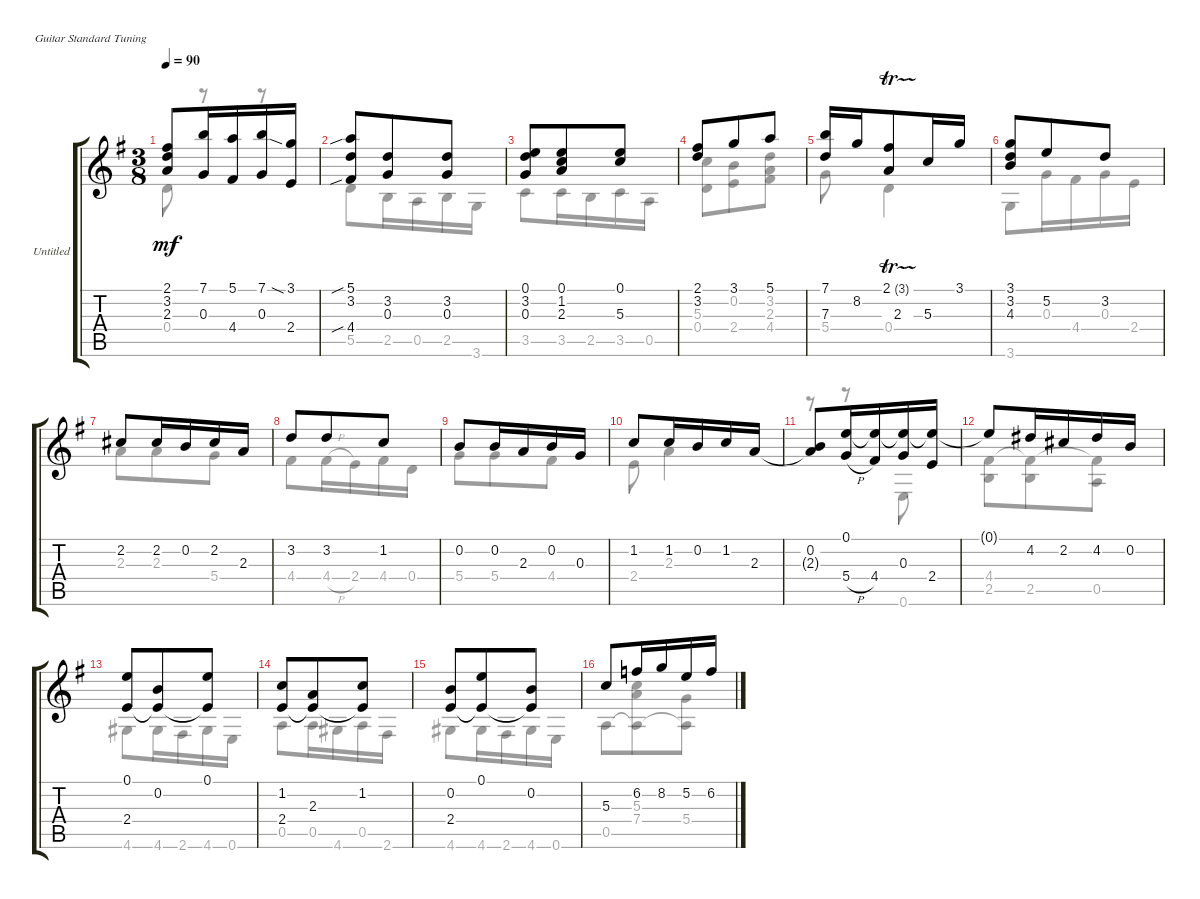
\bracketExtendMode groupsimilarinstruments
\firstSystemTrackNameOrientation horizontal
\otherSystemsTrackNameOrientation horizontal
\track ("Untitled" "Untitled") {instrument acousticguitarnylon}
\staff {score tabs}
\tuning (E4 B3 G3 D3 A2 E2)
\voice
\ts (3 8)
\tempo 90
\clef g2
\ks eminor
(2.1 3.2 2.3).8{dy mf} (7.1 0.3).16 (5.1 4.4).16 (7.1 0.3).16 (3.1{sia} 2.4).16 |
(5.1{sib} 3.2 4.4{sib}).8 (3.2 0.3).8 (3.2 0.3).8 |
(0.1 3.2 0.3).8 (0.1 1.2 2.3).8 (0.1 5.3).8 |
(2.1 3.2).8 3.1.8 5.1.8 |
(7.1 7.3).16 8.2.16 (2.1{tr (3 16)} 2.3).8 5.3.16 3.1.16 |
(3.1 3.2 4.3).8 5.2.8 3.2.8 |
2.2.8 2.2.16 0.2.16 2.2.16 2.3.16 |
3.2.8 3.2.8 1.2.8 |
0.2.8 0.2.16 2.3.16 0.2.16 0.3.16 |
1.2.8 1.2.16 0.2.16 1.2.16 2.3.16 |
(0.2 2.3{t}).8 (0.1 5.4{h}).16 (0.1{t} 4.4).16 (0.1{t} 0.3).16 (0.1{t} 2.4).16 |
0.1{t}.8 4.2.16 2.2.16 4.2.16 0.2.16 |
(0.1 2.4).8 (0.2 2.4{t}).8 (0.1 2.4{t}).8 |
(1.2 2.4).8 (2.3 2.4{t}).8 (1.2 2.4{t}).8 |
(0.2 2.4).8 (0.1 2.4{t}).8 (0.2 2.4{t}).8 |
5.3.8 6.2.16 8.2.16 5.2.16 6.2.16
\voice
\clef g2
\ottava regular
\simile none
\ks eminor
0.4.8{dy mf} r.8 r.8 |
5.5.8 2.5.16 0.5.16 2.5.16 3.6.16 |
3.5.8 3.5.16 2.5.16 3.5.16 0.5.16 |
(5.3 0.4).8 (0.2 2.4).8 (3.2 2.3 4.4).8 |
5.4.8 0.4.4 |
3.6.8 0.3.16 4.4.16 0.3.16 2.4.16 |
2.3.8 2.3.8 5.4.8 |
4.4.8 4.4{h}.16 2.4.16 4.4.16 0.4.16 |
5.4.8 5.4.8 4.4.8 |
2.4.8 2.3.4 |
r.8 r.8 0.6.8 |
(4.4 2.5).8 (4.4{t} 2.5).8 (4.4{t} 0.5).8 |
4.6.8 4.6.16 2.6.16 4.6.16 0.6.16 |
0.5.8 0.5.16 4.6.16 0.5.16 2.6.16 |
4.6.8 4.6.16 2.6.16 4.6.16 0.6.16 |
0.5.8 (5.3 7.4 0.5{t}).8 (5.4 0.5{t}).8
